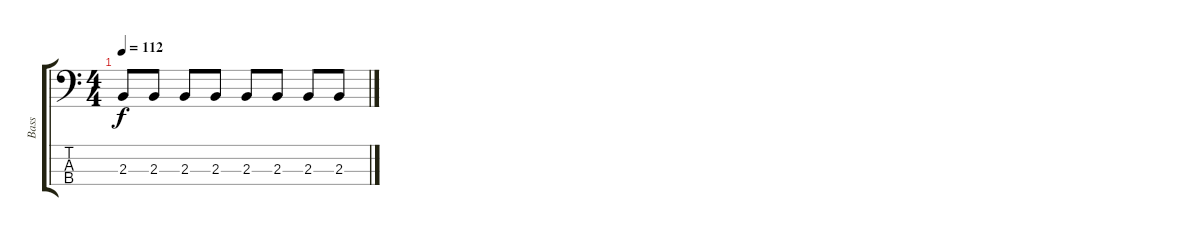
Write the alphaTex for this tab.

\track ("Bass" "Bass") {instrument acousticbass}
\staff {score tabs}
\tuning (G2 D2 A1 E1) {hide}
\ts (4 4)
\tempo 112
\clef f4
\ks c
2.3.8{dy f} 2.3.8 2.3.8 2.3.8 2.3.8 2.3.8 2.3.8 2.3.8
